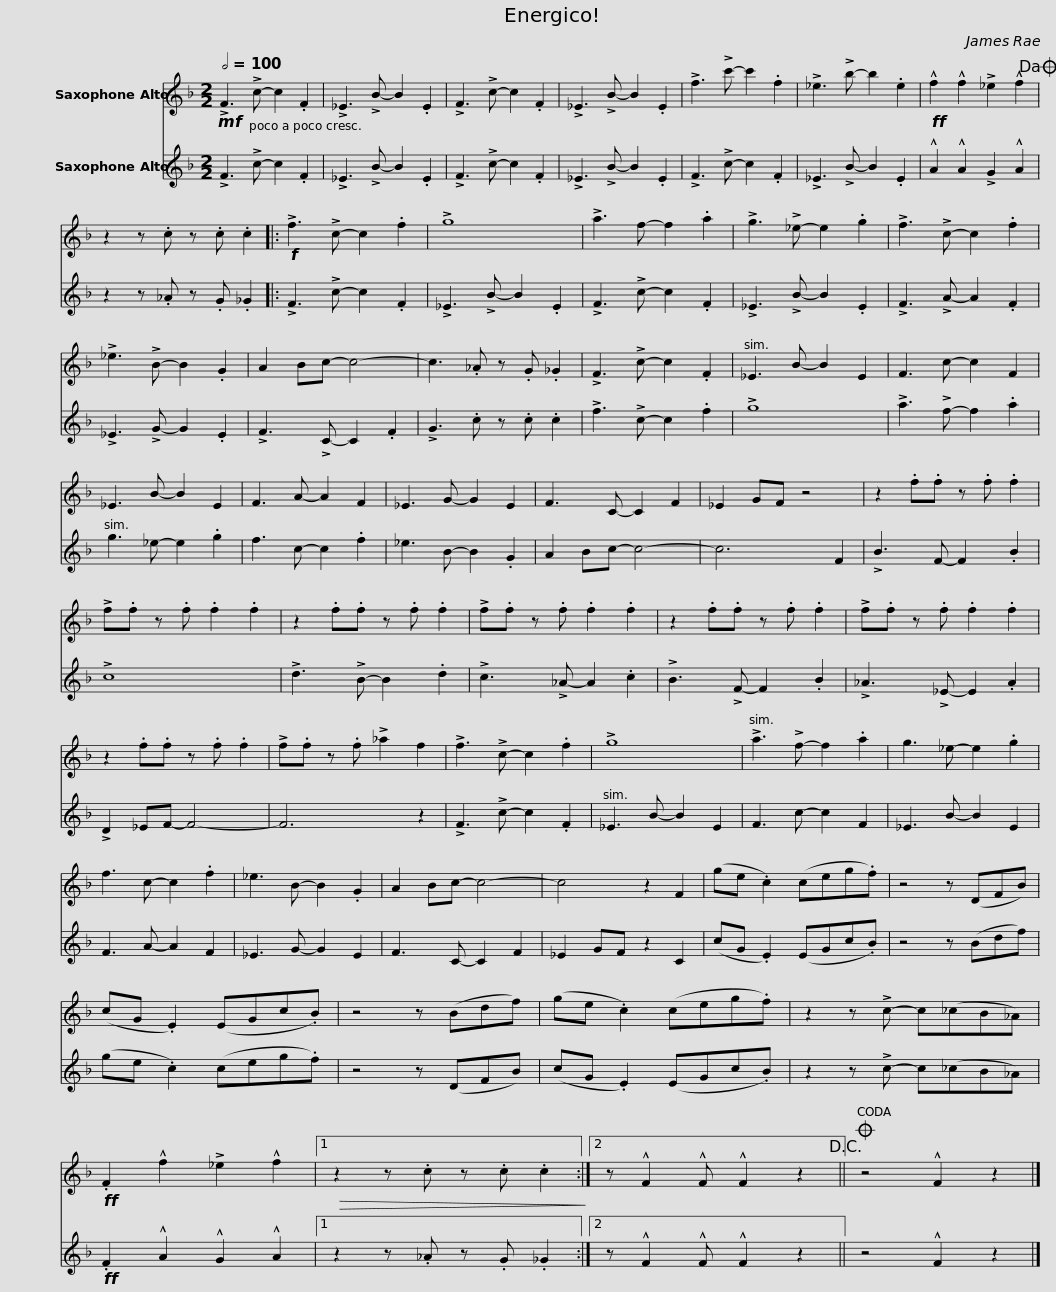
X:1
%%score 1 2
L:1/8
Q:1/2=100
M:2/2
I:linebreak $
K:none
V:1 treble transpose=-9
V:2 treble transpose=-9
V:1
[K:F]!mf! !>!F3 !>!c- c2 .F2 | !>!_E3 !>!B- B2 .E2 | !>!F3 !>!c- c2 .F2 | !>!_E3 !>!B- B2 .E2 | !>!f3 !>!c'- c'2 .f2 | %5
 !>!_e3 !>!b- b2 .e2 |!ff! !^!f2 !^!f2 !>!_e2 !^!f2!dacoda! |$ z2 z .c z .c .c2 |:!f! !>!f3 !>!c- c2 .f2 | !>!g8 | %10
 !>!a3 f- f2 .a2 | !>!g3 !>!_e- e2 .g2 | !>!f3 !>!c- c2 .f2 | !>!_e3 !>!B- B2 .G2 |$ A2 Bc- c4- | %15
 c3 ._A z .G ._G2 | !>!F3 !>!c- c2 .F2 | _E3 B- B2 E2 | F3 c- c2 F2 | _E3 B- B2 E2 | %20
 F3 A- A2 F2 |$ _E3 G- G2 E2 | F3 C- C2 F2 | _E2 GF z4 | z2 .f.f z .f .f2 | %25
 !>!f.f z .f .f2 .f2 | z2 .f.f z .f .f2 |$ !>!f.f z .f .f2 .f2 | z2 .f.f z .f .f2 | !>!f.f z .f .f2 .f2 | %30
 z2 .f.f z .f .f2 | !>!f.f z .f !>!_a2 f2 | !>!f3 !>!c- c2 .f2 |$ !>!g8 | !>!a3 !>!f- f2 .a2 | %35
 g3 _e- e2 .g2 | f3 c- c2 .f2 | _e3 B- B2 .G2 | A2 Bc- c4- | c4 z2 F2 |$ %40
 (ge .c2) (ceg.f) | z4 z (DFB) | (cG .E2) (EGc.B) | z4 z (Bdf) | (ge .c2) (ceg.f) | %45
 z2 z !>!c- c(_cB_A) |$!ff! .F2 !^!f2 !>!_e2 !^!f2 |1!>(! z2 z .c z .c .c2!>)! :|2 z !^!F2 !^!F !^!F2 z2!D.C.! ||O z4 !^!F2 z2 |] %50
V:2
[K:F] !>!F3 !>!c- c2 .F2 | !>!_E3 !>!B- B2 .E2 | !>!F3 !>!c- c2 .F2 | !>!_E3 !>!B- B2 .E2 | !>!F3 !>!c- c2 .F2 | %5
 !>!_E3 !>!B- B2 .E2 | !^!A2 !^!A2 !>!G2 !^!A2 |$ z2 z ._A z .G ._G2 |: !>!F3 !>!c- c2 .F2 | !>!_E3 !>!B- B2 .E2 | %10
 !>!F3 !>!c- c2 .F2 | !>!_E3 !>!B- B2 .E2 | !>!F3 !>!A- A2 .F2 | !>!_E3 !>!G- G2 .E2 |$ !>!F3 !>!C- C2 .F2 | %15
 !>!G3 .c z .c .c2 | !>!f3 !>!c- c2 .f2 | !>!g8 | !>!a3 !>!f- f2 .a2 | g3 _e- e2 .g2 | %20
 f3 c- c2 .f2 |$ _e3 B- B2 .G2 | A2 Bc- c4- | c6 F2 | !>!B3 F- F2 .B2 | %25
 !>!c8 | !>!d3 !>!B- B2 .d2 |$ !>!c3 !>!_A- A2 .c2 | !>!B3 !>!F- F2 .B2 | !>!_A3 !>!_E- E2 .A2 | %30
 !>!D2 _EF- F4- | F6 z2 | !>!F3 !>!c- c2 .F2 |$ _E3 B- B2 E2 | F3 c- c2 F2 | %35
 _E3 B- B2 E2 | F3 A- A2 F2 | _E3 G- G2 E2 | F3 C- C2 F2 | _E2 GF z2 C2 |$ %40
 (cG .E2) (EGc.B) | z4 z (Bdf) | (ge .c2) (ceg.f) | z4 z (DFB) | (cG .E2) (EGc.B) | %45
 z2 z !>!c- c(_cB_A) |$!ff! .F2 !^!A2 !^!G2 !^!A2 |1 z2 z ._A z .G ._G2 :|2 z !^!F2 !^!F !^!F2 z2 || z4 !^!F2 z2 |] %50
